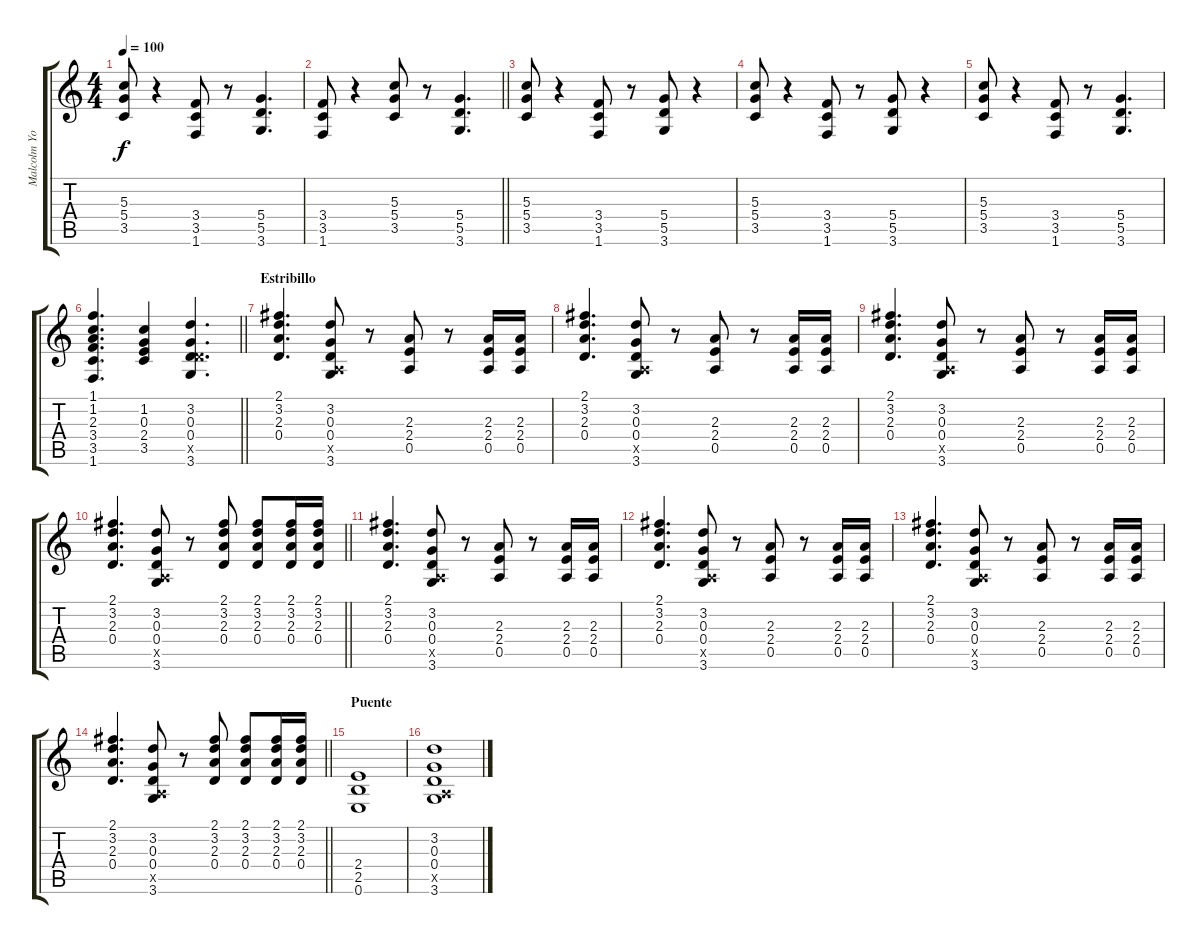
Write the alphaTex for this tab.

\track ("Malcolm Young" "Malcolm Yo") {instrument distortionguitar}
\staff {score tabs}
\tuning (E4 B3 G3 D3 A2 E2) {hide}
\ts (4 4)
\tempo 100
\clef g2
\ks c
(5.3 5.4 3.5).8{dy f} r.4 (3.4 3.5 1.6).8 r.8 (5.4 5.5 3.6).4{d} |
\barLineRight lightlight
(3.4 3.5 1.6).8 r.4 (5.3 5.4 3.5).8 r.8 (5.4 5.5 3.6).4{d} |
(5.3 5.4 3.5).8 r.4 (3.4 3.5 1.6).8 r.8 (5.4 5.5 3.6).8 r.4 |
(5.3 5.4 3.5).8 r.4 (3.4 3.5 1.6).8 r.8 (5.4 5.5 3.6).8 r.4 |
(5.3 5.4 3.5).8 r.4 (3.4 3.5 1.6).8 r.8 (5.4 5.5 3.6).4{d} |
\barLineRight lightlight
(1.1 1.2 2.3 3.4 3.5 1.6).4{d} (1.2 0.3 2.4 3.5).4 (3.2 0.3 0.4 5.5{x} 3.6).4{d} |
\section ("" "Estribillo")
(2.1 3.2 2.3 0.4).4{d} (3.2 0.3 0.4 0.5{x} 3.6).8 r.8 (2.3 2.4 0.5).8 r.8 (2.3 2.4 0.5).16 (2.3 2.4 0.5).16 |
(2.1 3.2 2.3 0.4).4{d} (3.2 0.3 0.4 0.5{x} 3.6).8 r.8 (2.3 2.4 0.5).8 r.8 (2.3 2.4 0.5).16 (2.3 2.4 0.5).16 |
(2.1 3.2 2.3 0.4).4{d} (3.2 0.3 0.4 0.5{x} 3.6).8 r.8 (2.3 2.4 0.5).8 r.8 (2.3 2.4 0.5).16 (2.3 2.4 0.5).16 |
\barLineRight lightlight
(2.1 3.2 2.3 0.4).4{d} (3.2 0.3 0.4 0.5{x} 3.6).8 r.8 (2.1 3.2 2.3 0.4).8 (2.1 3.2 2.3 0.4).8 (2.1 3.2 2.3 0.4).16 (2.1 3.2 2.3 0.4).16 |
(2.1 3.2 2.3 0.4).4{d} (3.2 0.3 0.4 0.5{x} 3.6).8 r.8 (2.3 2.4 0.5).8 r.8 (2.3 2.4 0.5).16 (2.3 2.4 0.5).16 |
(2.1 3.2 2.3 0.4).4{d} (3.2 0.3 0.4 0.5{x} 3.6).8 r.8 (2.3 2.4 0.5).8 r.8 (2.3 2.4 0.5).16 (2.3 2.4 0.5).16 |
(2.1 3.2 2.3 0.4).4{d} (3.2 0.3 0.4 0.5{x} 3.6).8 r.8 (2.3 2.4 0.5).8 r.8 (2.3 2.4 0.5).16 (2.3 2.4 0.5).16 |
\barLineRight lightlight
(2.1 3.2 2.3 0.4).4{d} (3.2 0.3 0.4 0.5{x} 3.6).8 r.8 (2.1 3.2 2.3 0.4).8 (2.1 3.2 2.3 0.4).8 (2.1 3.2 2.3 0.4).16 (2.1 3.2 2.3 0.4).16 |
\section ("" "Puente")
(2.4 2.5 0.6).1 |
(3.2 0.3 0.4 0.5{x} 3.6).1
